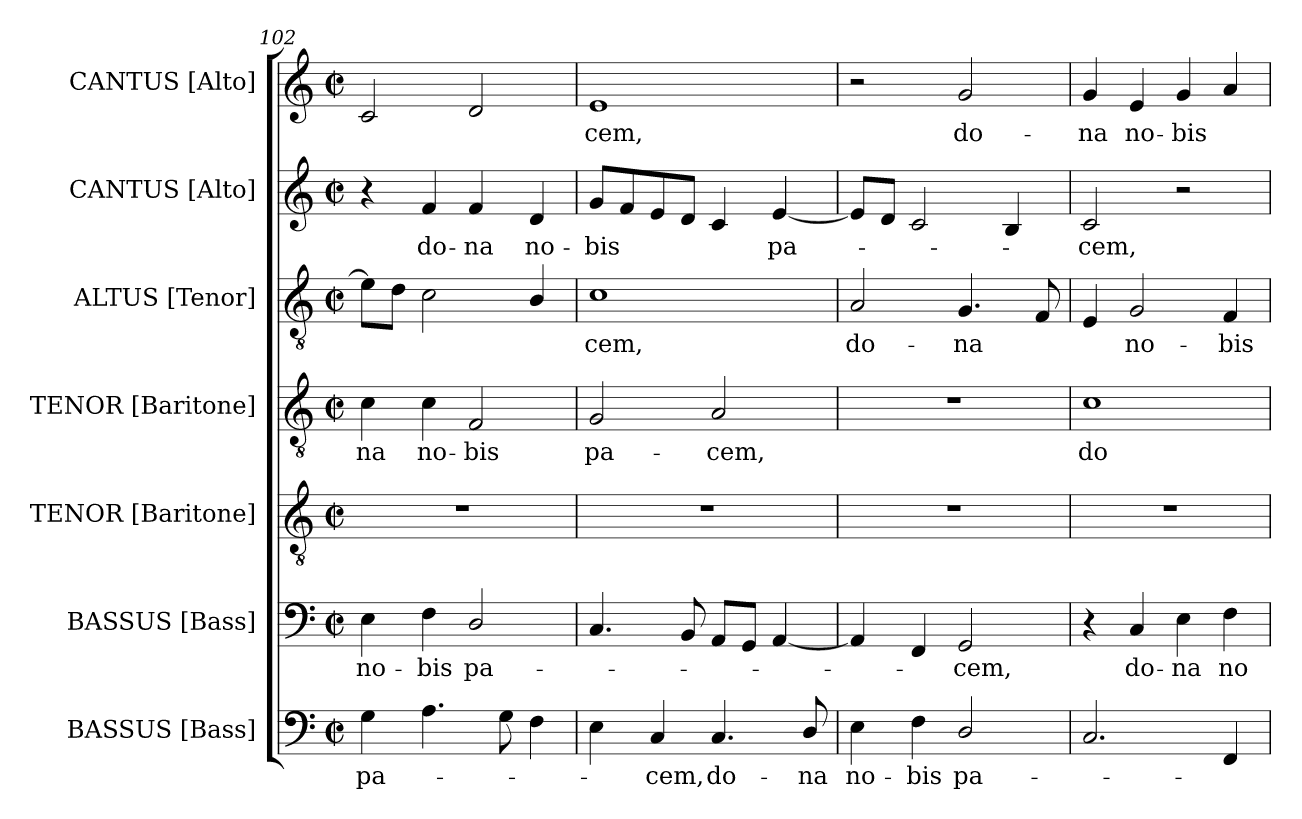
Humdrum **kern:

**kern	**text	**kern	**text	**kern	**kern	**text	**kern	**text	**kern	**text	**kern	**text
*part7	*part7	*part6	*part6	*part5	*part4	*part4	*part3	*part3	*part2	*part2	*part1	*part1
*staff7	*staff7	*staff6	*staff6	*staff5	*staff4	*staff4	*staff3	*staff3	*staff2	*staff2	*staff1	*staff1
*I"BASSUS [Bass]	*	*I"BASSUS [Bass]	*	*I"TENOR [Baritone]	*I"TENOR [Baritone]	*	*I"ALTUS [Tenor]	*	*I"CANTUS [Alto]	*	*I"CANTUS [Alto]	*
*I'B.	*	*I'B.	*	*I'Bar.	*I'Bar.	*	*I'T.	*	*I'A.	*	*I'A.	*
*clefF4	*	*clefF4	*	*clefGv2	*clefGv2	*	*clefGv2	*	*clefG2	*	*clefG2	*
*	*	*	*	*ITrd7c12	*ITrd7c12	*	*ITrd7c12	*	*	*	*	*
*k[]	*	*k[]	*	*k[]	*k[]	*	*k[]	*	*k[]	*	*k[]	*
*C:	*	*C:	*	*C:	*C:	*	*C:	*	*C:	*	*C:	*
*M2/2	*	*M2/2	*	*M2/2	*M2/2	*	*M2/2	*	*M2/2	*	*M2/2	*
*met(c|)	*	*met(c|)	*	*met(c|)	*met(c|)	*	*met(c|)	*	*met(c|)	*	*met(c|)	*
=102	=102	=102	=102	=102	=102	=102	=102	=102	=102	=102	=102	=102
!	!LO:LY:b:color=#000000	!	!	!	!	!	!	!	!	!	!	!
!	!	!	!LO:LY:b:color=#000000	!	!	!	!	!	!	!	!	!
!	!	!	!	!	!	!LO:LY:b:color=#000000	!	!	!	!	!	!
4Gi\	pa-	4Ei\	no-	1r	4Ci\	-na	8Ei\L]	.	4r	.	2ci/	.
.	.	.	.	.	.	.	8Di\J	.	.	.	.	.
!	!	!	!LO:LY:b:color=#000000	!	!	!	!	!	!	!	!	!
!	!	!	!	!	!	!LO:LY:b:color=#000000	!	!	!	!	!	!
!	!	!	!	!	!	!	!	!	!	!LO:LY:b:color=#000000	!	!
4.Ai\	.	4Fi\	-bis	.	4Ci\	no-	2Ci\	.	4fi/	do-	.	.
!	!	!	!LO:LY:b:color=#000000	!	!	!	!	!	!	!	!	!
!	!	!	!	!	!	!LO:LY:b:color=#000000	!	!	!	!	!	!
!	!	!	!	!	!	!	!	!	!	!LO:LY:b:color=#000000	!	!
.	.	2Di/	pa-	.	2FFi/	-bis	.	.	4fi/	-na	2di/	.
8Gi\	.	.	.	.	.	.	.	.	.	.	.	.
!	!	!	!	!	!	!	!	!	!	!LO:LY:b:color=#000000	!	!
4Fi\	.	.	.	.	.	.	4BBi/	.	4di/	no-	.	.
=103	=103	=103	=103	=103	=103	=103	=103	=103	=103	=103	=103	=103
!	!	!	!	!	!	!LO:LY:b:color=#000000	!	!	!	!	!	!
!	!	!	!	!	!	!	!	!LO:LY:b:color=#000000	!	!	!	!
!	!	!	!	!	!	!	!	!	!	!LO:LY:b:color=#000000	!	!
!	!	!	!	!	!	!	!	!	!	!	!	!LO:LY:b:color=#000000
4Ei\	.	4.Ci/	.	1r	2GGi/	pa-	1Ci	-cem,	8gi/L	-bis	1ei	-cem,
.	.	.	.	.	.	.	.	.	8fi/	.	.	.
!	!LO:LY:b:color=#000000	!	!	!	!	!	!	!	!	!	!	!
4Ci/	-cem,	.	.	.	.	.	.	.	8ei/	.	.	.
.	.	8BBi/	.	.	.	.	.	.	8di/J	.	.	.
!	!LO:LY:b:color=#000000	!	!	!	!	!	!	!	!	!	!	!
!	!	!	!	!	!	!LO:LY:b:color=#000000	!	!	!	!	!	!
4.Ci/	do-	8AAi/L	.	.	2AAi/	-cem,	.	.	4ci/	.	.	.
.	.	8GGi/J	.	.	.	.	.	.	.	.	.	.
!	!	!	!	!	!	!	!	!	!	!LO:LY:b:color=#000000	!	!
.	.	[<4AAi/	.	.	.	.	.	.	[<4ei/	pa-	.	.
!	!LO:LY:b:color=#000000	!	!	!	!	!	!	!	!	!	!	!
8Di/	-na	.	.	.	.	.	.	.	.	.	.	.
!!LO:LB:g=z
=104	=104	=104	=104	=104	=104	=104	=104	=104	=104	=104	=104	=104
!	!LO:LY:b:color=#000000	!	!	!	!	!	!	!	!	!	!	!
!	!	!	!	!	!	!	!	!LO:LY:b:color=#000000	!	!	!	!
4Ei\	no-	4AAi/]	.	1r	1r	.	2AAi/	do-	8ei/L]	.	2r	.
.	.	.	.	.	.	.	.	.	8di/J	.	.	.
!	!LO:LY:b:color=#000000	!	!	!	!	!	!	!	!	!	!	!
4Fi\	-bis	4FFi/	.	.	.	.	.	.	2ci/	.	.	.
!	!LO:LY:b:color=#000000	!	!	!	!	!	!	!	!	!	!	!
!	!	!	!LO:LY:b:color=#000000	!	!	!	!	!	!	!	!	!
!	!	!	!	!	!	!	!	!LO:LY:b:color=#000000	!	!	!	!
!	!	!	!	!	!	!	!	!	!	!	!	!LO:LY:b:color=#000000
2Di/	pa-	2GGi/	-cem,	.	.	.	4.GGi/	-na	.	.	2gi/	do-
.	.	.	.	.	.	.	.	.	4Bi/	.	.	.
.	.	.	.	.	.	.	8FFi/	.	.	.	.	.
=105	=105	=105	=105	=105	=105	=105	=105	=105	=105	=105	=105	=105
!	!	!	!	!	!	!LO:LY:b:color=#000000	!	!	!	!	!	!
!	!	!	!	!	!	!	!	!	!	!LO:LY:b:color=#000000	!	!
!	!	!	!	!	!	!	!	!	!	!	!	!LO:LY:b:color=#000000
2.Ci/	.	4r	.	1r	1Ci	do-	4EEi/	.	2ci/	-cem,	4gi/	-na
!	!	!	!LO:LY:b:color=#000000	!	!	!	!	!	!	!	!	!
!	!	!	!	!	!	!	!	!LO:LY:b:color=#000000	!	!	!	!
!	!	!	!	!	!	!	!	!	!	!	!	!LO:LY:b:color=#000000
.	.	4Ci/	do-	.	.	.	2GGi/	no-	.	.	4ei/	no-
!	!	!	!LO:LY:b:color=#000000	!	!	!	!	!	!	!	!	!
!	!	!	!	!	!	!	!	!	!	!	!	!LO:LY:b:color=#000000
.	.	4Ei\	-na	.	.	.	.	.	2r	.	4gi/	-bis
!	!	!	!LO:LY:b:color=#000000	!	!	!	!	!	!	!	!	!
!	!	!	!	!	!	!	!	!LO:LY:b:color=#000000	!	!	!	!
4FFi/	.	4Fi\	no-	.	.	.	4FFi/	-bis	.	.	4ai/	.
=	=	=	=	=	=	=	=	=	=	=	=	=
*-	*-	*-	*-	*-	*-	*-	*-	*-	*-	*-	*-	*-
